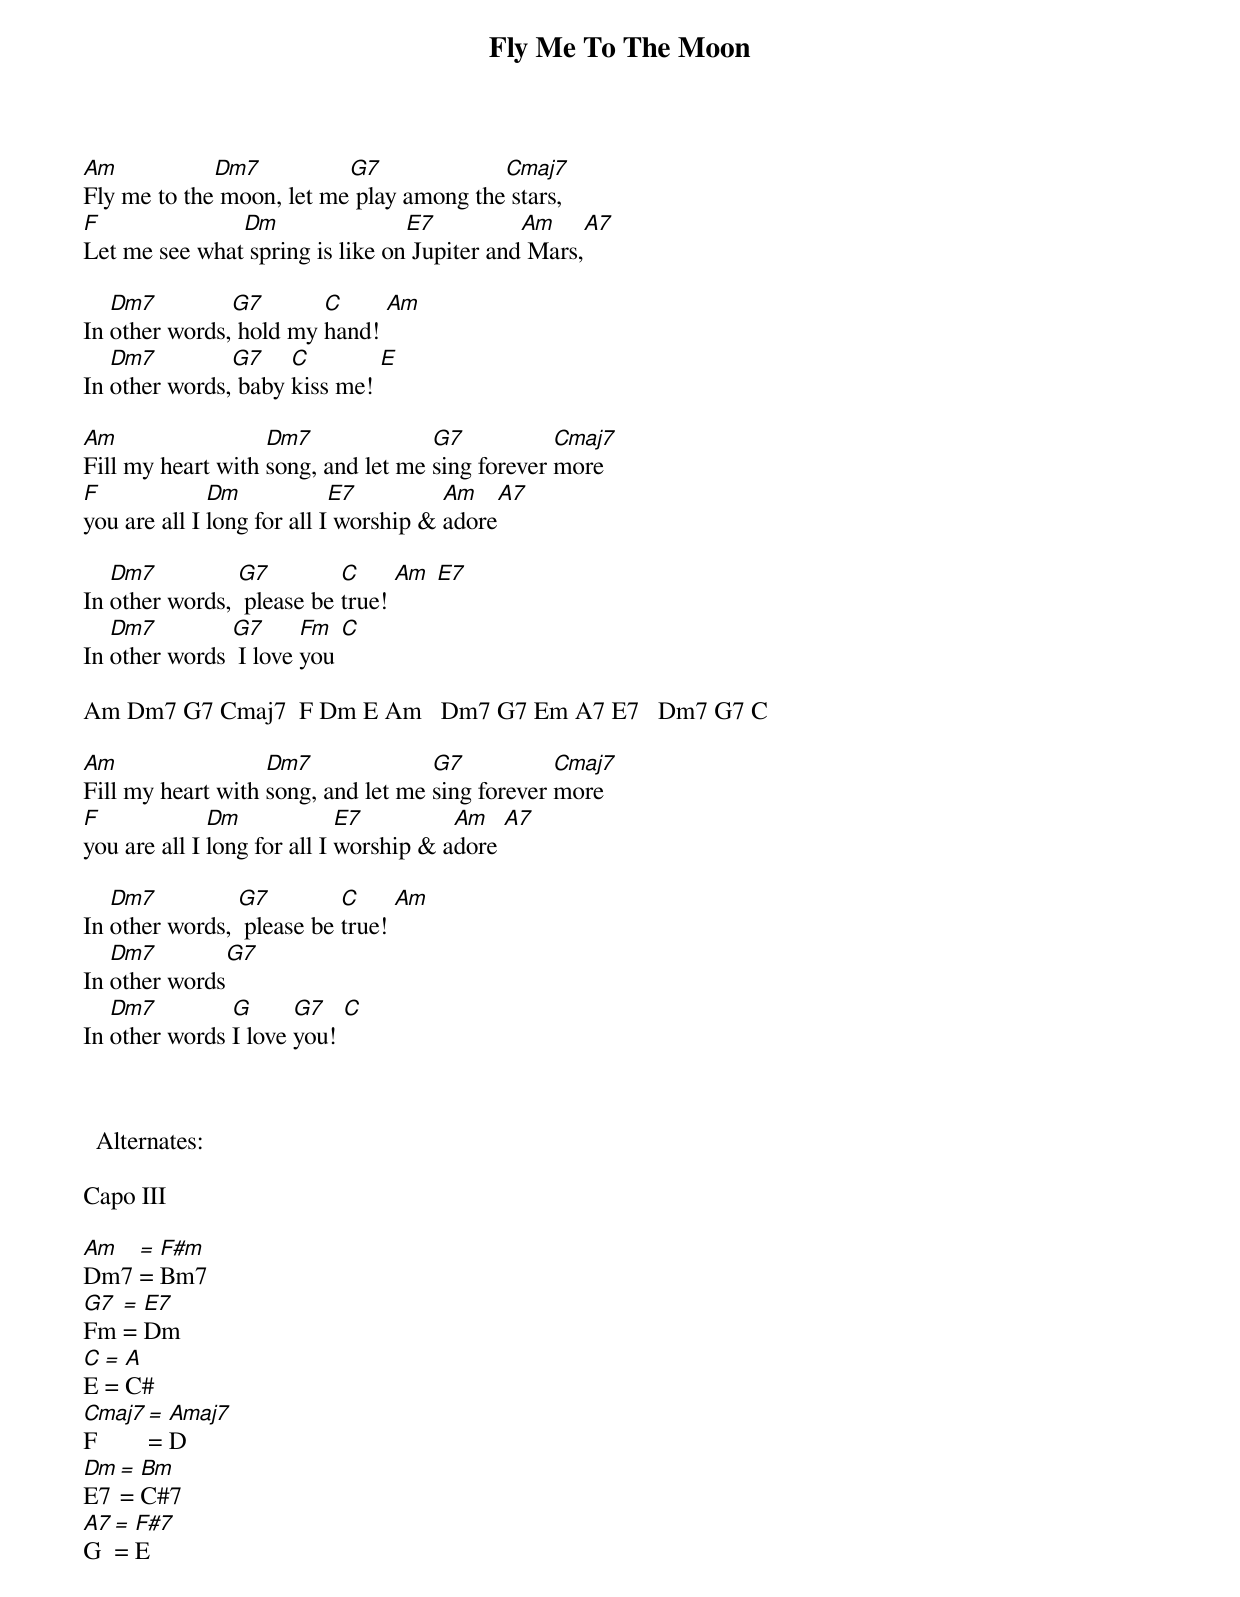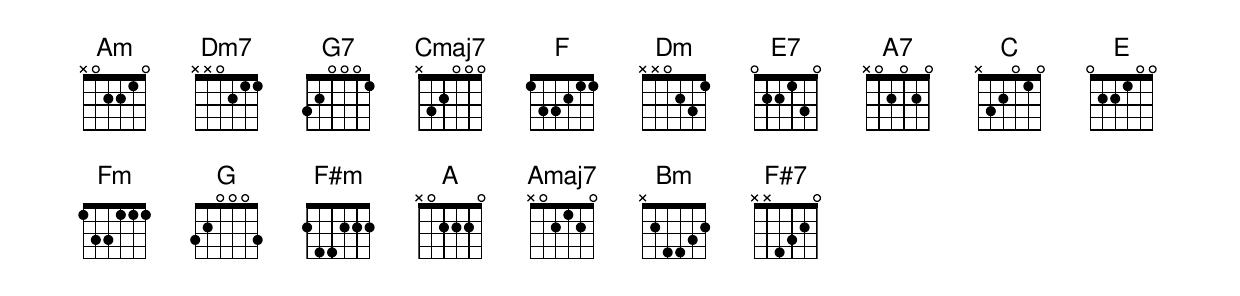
{title: Fly Me To The Moon}
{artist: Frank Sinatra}
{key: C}
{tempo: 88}

[Am]Fly me to the[Dm7] moon, let me[G7] play among the[Cmaj7] stars,
[F]Let me see what[Dm] spring is like on[E7] Jupiter and[Am] Mars,[A7]

In [Dm7]other words,[G7] hold my [C]hand! [Am]
In [Dm7]other words,[G7] baby [C]kiss me! [E]

[Am]Fill my heart with [Dm7]song, and let me [G7]sing forever [Cmaj7]more
[F]you are all I [Dm]long for all I[E7] worship & [Am]adore[A7]

In [Dm7]other words, [G7] please be [C]true! [Am] [E7]
In [Dm7]other words [G7] I love [Fm]you [C]

Am Dm7 G7 Cmaj7  F Dm E Am   Dm7 G7 Em A7 E7   Dm7 G7 C

[Am]Fill my heart with [Dm7]song, and let me [G7]sing forever [Cmaj7]more
[F]you are all I [Dm]long for all I [E7]worship & a[Am]dore [A7]

In [Dm7]other words, [G7] please be [C]true! [Am]
In [Dm7]other words[G7]
In [Dm7]other words [G]I love [G7]you! [C]



  Alternates:

Capo III

[Am]Dm7 [=]= [F#m]Bm7
[G7]Fm [=]= [E7]Dm
[C]E [=]= [A]C#
[Cmaj7]F [=]= [Amaj7]D
[Dm]E7 [=]= [Bm]C#7
[A7]G [=]= [F#7]E
